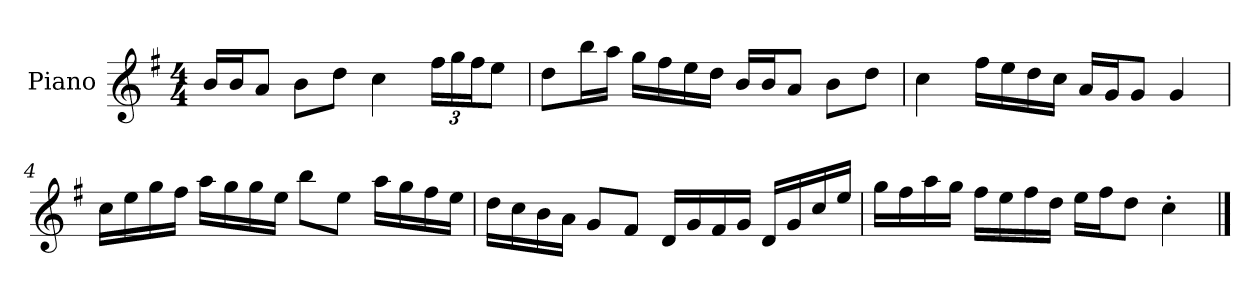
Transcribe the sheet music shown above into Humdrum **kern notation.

**kern
*part1
*staff1
*I"Piano
*I'P-no
*clefG2
*k[f#]
*M4/4
*MM90
=1
16b/LL
16b/J
8a/J
8b\L
8dd\J
4cc\
*Xbrackettup
24ff#\LL
24gg\
24ff#\J
8ee\J
=2
8dd\L
16bb\L
16aa\JJ
16gg\LL
16ff#\
16ee\
16dd\JJ
16b/LL
16b/J
8a/J
8b\L
8dd\J
=3
4cc\
16ff#\LL
16ee\
16dd\
16cc\JJ
16a/LL
16g/J
8g/J
4g/
!!LO:LB:g=z
=4
16cc\LL
16ee\
16gg\
16ff#\JJ
16aa\LL
16gg\
16gg\
16ee\JJ
8bb\L
8ee\J
16aa\LL
16gg\
16ff#\
16ee\JJ
=5
16dd\LL
16cc\
16b\
16a\JJ
8g/L
8f#/J
16d/LL
16g/
16f#/
16g/JJ
16d/LL
16g/
16cc/
16ee/JJ
=6
16gg\LL
16ff#\
16aa\
16gg\JJ
16ff#\LL
16ee\
16ff#\
16dd\JJ
16ee\LL
16ff#\J
8dd\J
4cc'\
==
*-
